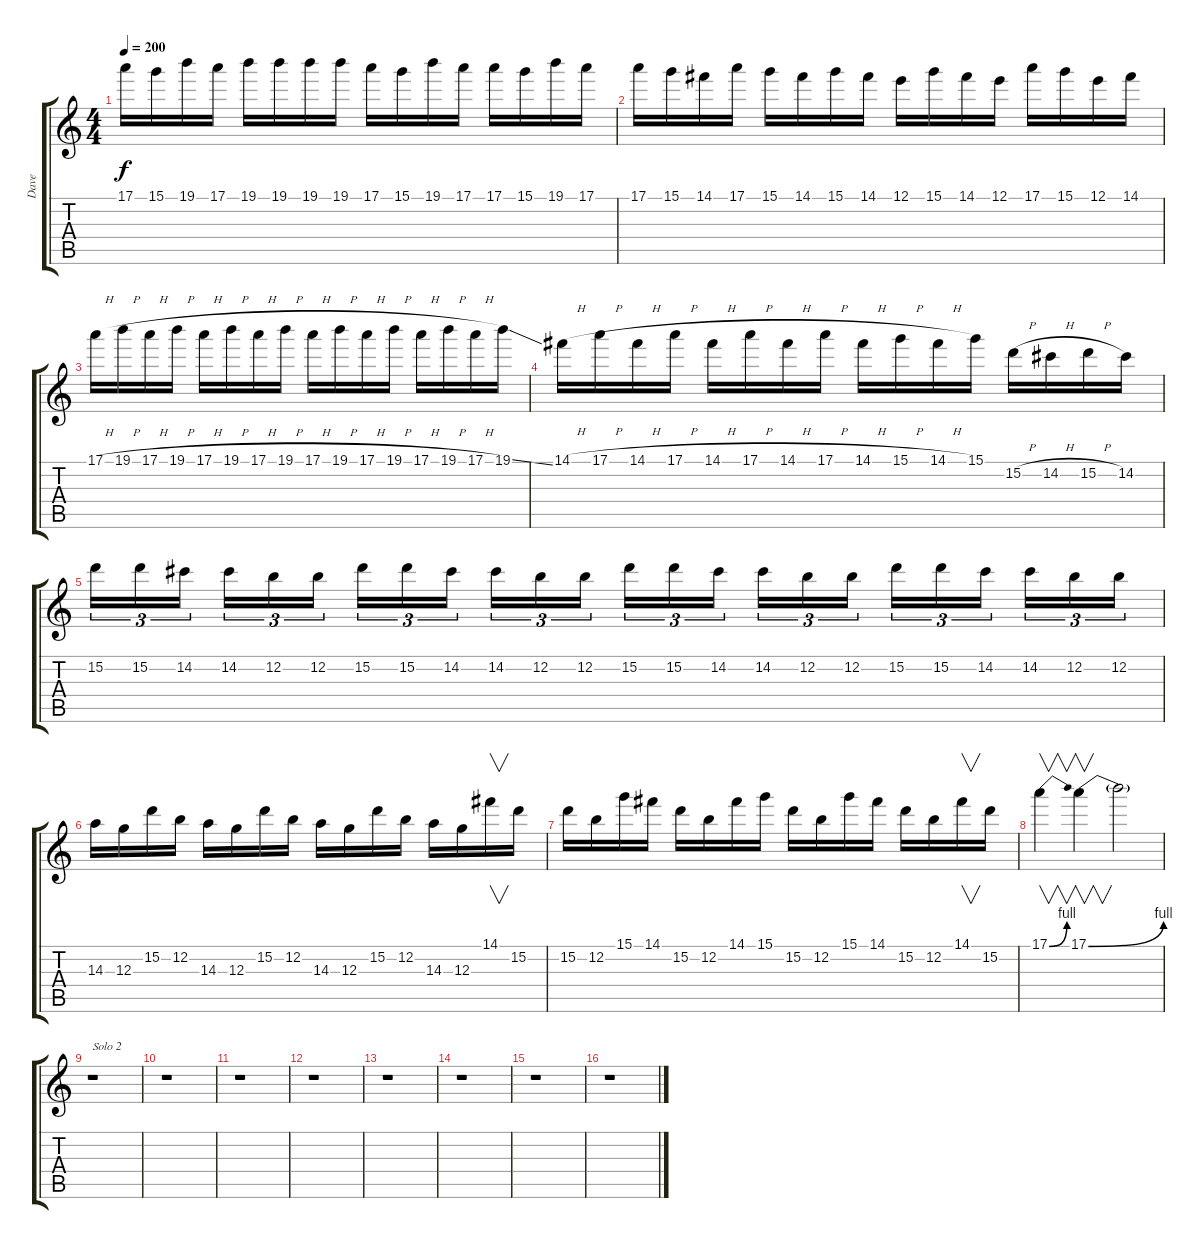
\track ("Dave" "Dave") {instrument distortionguitar}
\staff {score tabs}
\tuning (E4 B3 G3 D3 A2 E2) {hide}
\ts (4 4)
\tempo 200
\clef g2
\ks c
17.1.16{dy f} 15.1.16 19.1.16 17.1.16 19.1.16 19.1.16 19.1.16 19.1.16 17.1.16 15.1.16 19.1.16 17.1.16 17.1.16 15.1.16 19.1.16 17.1.16 |
17.1.16 15.1.16 14.1.16 17.1.16 15.1.16 14.1.16 15.1.16 14.1.16 12.1.16 15.1.16 14.1.16 12.1.16 17.1.16 15.1.16 12.1.16 14.1.16 |
17.1{h}.16 19.1{h}.16 17.1{h}.16 19.1{h}.16 17.1{h}.16 19.1{h}.16 17.1{h}.16 19.1{h}.16 17.1{h}.16 19.1{h}.16 17.1{h}.16 19.1{h}.16 17.1{h}.16 19.1{h}.16 17.1{h}.16 19.1{ss}.16 |
14.1{h}.16 17.1{h}.16 14.1{h}.16 17.1{h}.16 14.1{h}.16 17.1{h}.16 14.1{h}.16 17.1{h}.16 14.1{h}.16 15.1{h}.16 14.1{h}.16 15.1.16 15.2{h}.16 14.2{h}.16 15.2{h}.16 14.2.16 |
15.2.16{tu (3 2)} 15.2.16{tu (3 2)} 14.2.16{tu (3 2)} 14.2.16{tu (3 2)} 12.2.16{tu (3 2)} 12.2.16{tu (3 2)} 15.2.16{tu (3 2)} 15.2.16{tu (3 2)} 14.2.16{tu (3 2)} 14.2.16{tu (3 2)} 12.2.16{tu (3 2)} 12.2.16{tu (3 2)} 15.2.16{tu (3 2)} 15.2.16{tu (3 2)} 14.2.16{tu (3 2)} 14.2.16{tu (3 2)} 12.2.16{tu (3 2)} 12.2.16{tu (3 2)} 15.2.16{tu (3 2)} 15.2.16{tu (3 2)} 14.2.16{tu (3 2)} 14.2.16{tu (3 2)} 12.2.16{tu (3 2)} 12.2.16{tu (3 2)} |
14.3.16 12.3.16 15.2.16 12.2.16 14.3.16 12.3.16 15.2.16 12.2.16 14.3.16 12.3.16 15.2.16 12.2.16 14.3.16 12.3.16 14.1.16{v} 15.2.16 |
15.2.16 12.2.16 15.1.16 14.1.16 15.2.16 12.2.16 14.1.16 15.1.16 15.2.16 12.2.16 15.1.16 14.1.16 15.2.16 12.2.16 14.1.16{v} 15.2.16 |
17.1{be (bend 0 0 60 4)}.4{v} 17.1{be (bend 0 0 60 4)}.4{v} 17.1{t}.2 |
r.1{txt "Solo 2"} |
r.1 |
r.1 |
r.1 |
r.1 |
r.1 |
r.1 |
r.1
